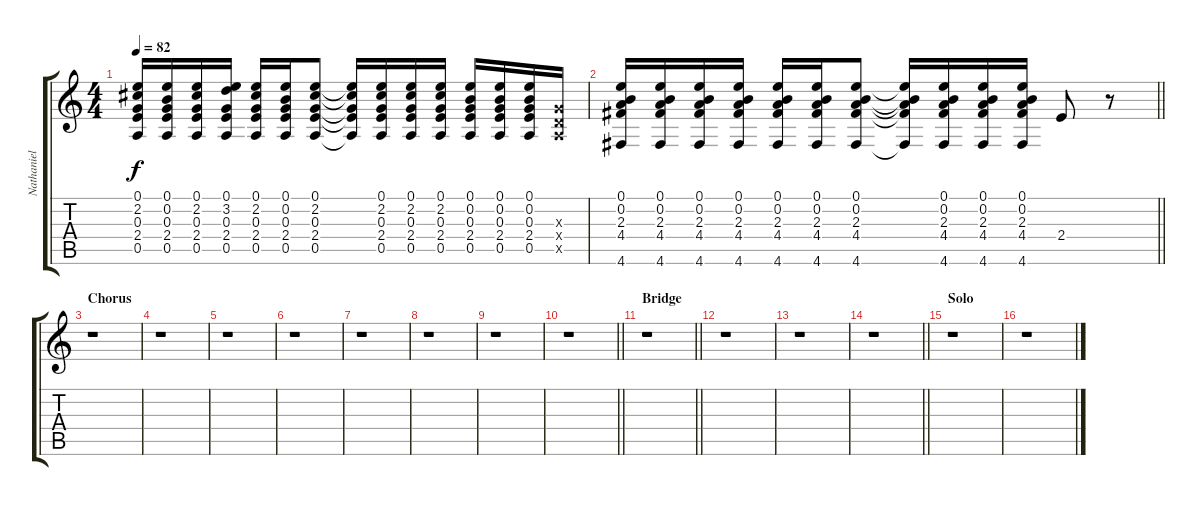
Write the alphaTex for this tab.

\track ("Nathaniel Cox (Rhythm Guitar)" "Nathaniel ") {instrument acousticguitarsteel}
\staff {score tabs}
\tuning (E4 B3 G3 D3 A2 D2) {hide}
\ts (4 4)
\tempo 82
\clef g2
\ks c
(0.1 2.2 0.3 2.4 0.5).16{dy f} (0.1 0.2 0.3 2.4 0.5).16 (0.1 2.2 0.3 2.4 0.5).16 (0.1 3.2 0.3 2.4 0.5).16 (0.1 2.2 0.3 2.4 0.5).16 (0.1 0.2 0.3 2.4 0.5).16 (0.1 2.2 0.3 2.4 0.5).8 (0.1{t} 2.2{t} 0.3{t} 2.4{t} 0.5{t}).16 (0.1 2.2 0.3 2.4 0.5).16 (0.1 2.2 0.3 2.4 0.5).16 (0.1 2.2 0.3 2.4 0.5).16 (0.1 0.2 0.3 2.4 0.5).16 (0.1 0.2 0.3 2.4 0.5).16 (0.1 0.2 0.3 2.4 0.5).16 (0.3{x} 0.4{x} 0.5{x}).16 |
\barLineRight lightlight
(0.1 0.2 2.3 4.4 4.6).16 (0.1 0.2 2.3 4.4 4.6).16 (0.1 0.2 2.3 4.4 4.6).16 (0.1 0.2 2.3 4.4 4.6).16 (0.1 0.2 2.3 4.4 4.6).16 (0.1 0.2 2.3 4.4 4.6).16 (0.1 0.2 2.3 4.4 4.6).8 (0.1{t} 0.2{t} 2.3{t} 4.4{t} 4.6{t}).16 (0.1 0.2 2.3 4.4 4.6).16 (0.1 0.2 2.3 4.4 4.6).16 (0.1 0.2 2.3 4.4 4.6).16 2.4.8 r.8 |
\section ("" "Chorus")
r.1 |
r.1 |
r.1 |
r.1 |
r.1 |
r.1 |
r.1 |
\barLineRight lightlight
r.1 |
\section ("" "Bridge")
\barLineRight lightlight
r.1 |
r.1 |
r.1 |
\barLineRight lightlight
r.1 |
\section ("" "Solo")
r.1 |
r.1
